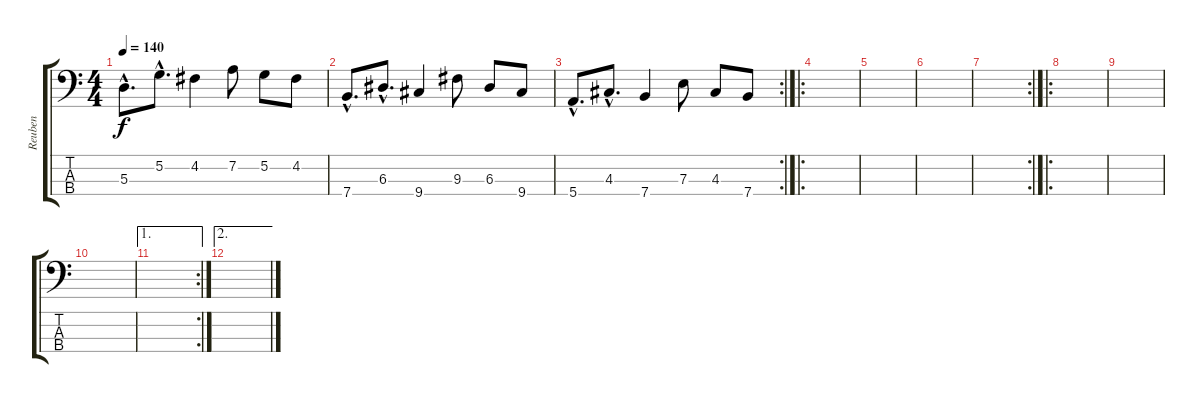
\track ("Reuben" "Reuben") {instrument electricbasspick}
\staff {score tabs}
\tuning (G2 D2 A1 E1) {hide}
\ts (4 4)
\tempo 140
\clef f4
\ks c
5.3{hac}.8{d dy f} 5.2{hac}.8{d} 4.2.4 7.2.8 5.2.8 4.2.8 |
7.4{hac}.8{d} 6.3{hac}.8{d} 9.4.4 9.3.8 6.3.8 9.4.8 |
\rc 2
5.4{hac}.8{d} 4.3{hac}.8{d} 7.4.4 7.3.8 4.3.8 7.4.8 |
\ro
|
|
|
\rc 2
|
\ro
|
|
|
\ae 1
\rc 2
|
\ae 2
